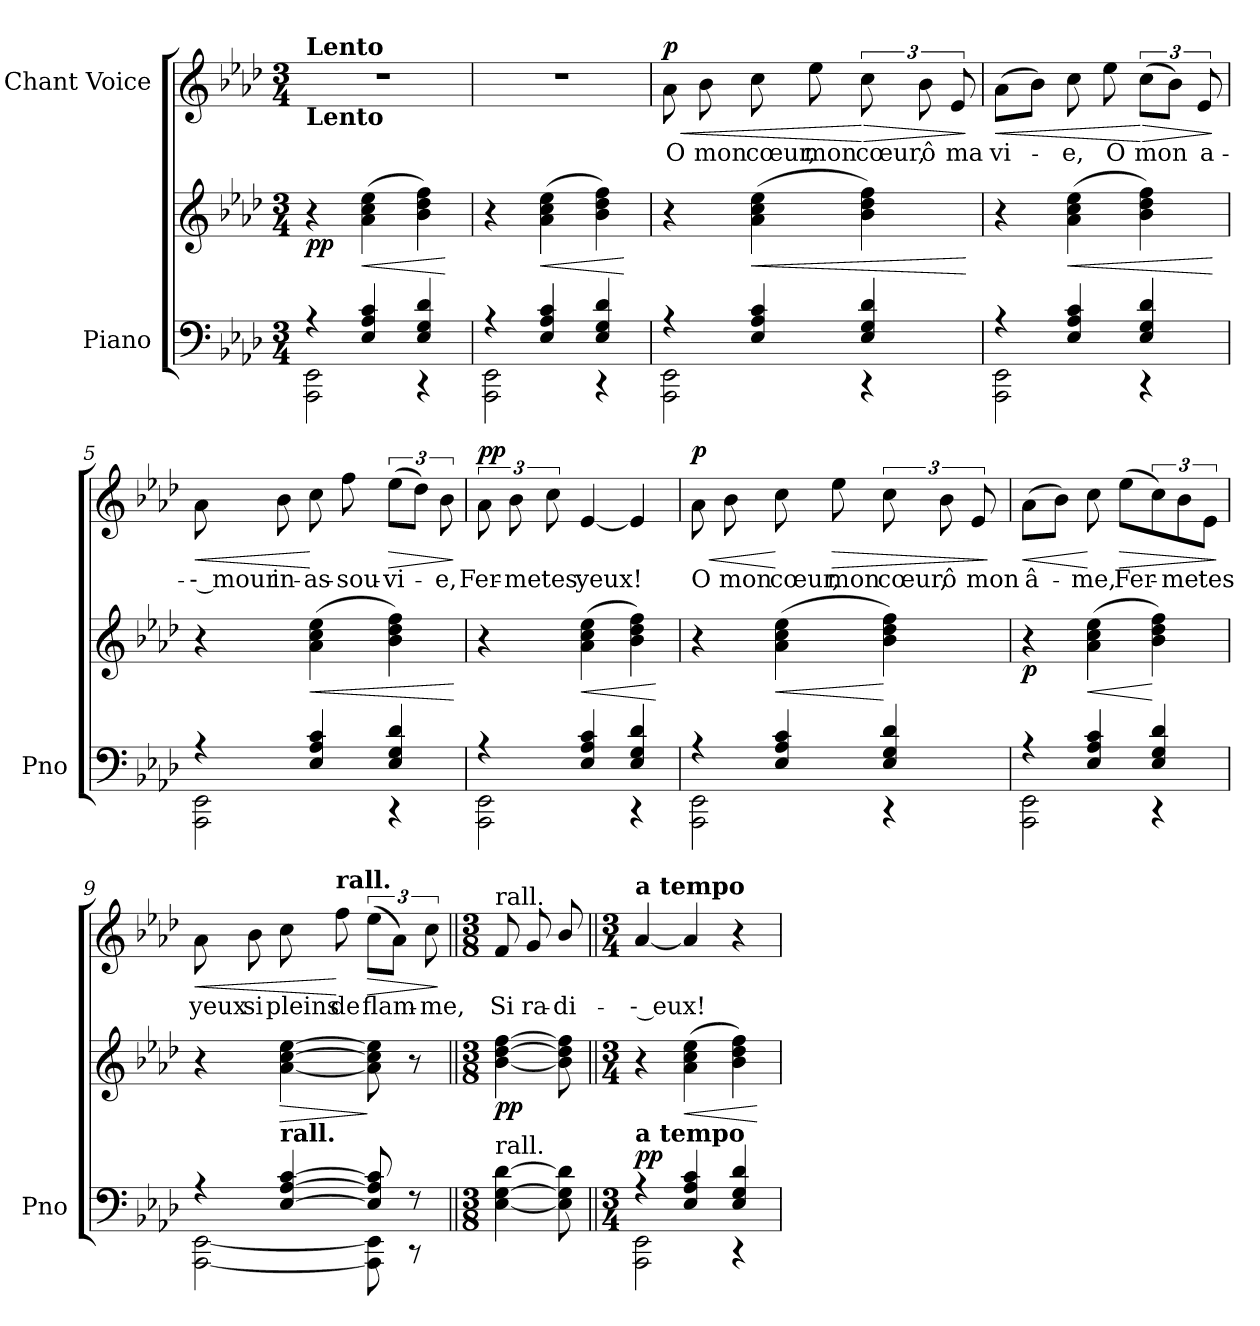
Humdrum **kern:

**kern	**kern	**dynam	**kern	**text	**dynam
*part2	*part2	*part2	*part1	*part1	*part1
*staff3	*staff2	*staff2/3	*staff1	*staff1	*staff1
*I"Piano	*	*	*I"Chant Voice	*	*
*I'Pno	*	*	*	*	*
*clefF4	*clefG2	*	*clefG2	*	*
*k[b-e-a-d-]	*k[b-e-a-d-]	*	*k[b-e-a-d-]	*	*
*M3/4	*M3/4	*	*M3/4	*	*
*MM42	*MM42	*	*MM42	*	*
=1	=1	=1	=1	=1	=1
*^	*	*	*	*	*
!	!	!	!	!LO:TX:a:B:t=Lento	!	!
!	!	!	!	!LO:TX:b:B:t=Lento	!	!
!	!	!	!LO:DY:b	!	!	!
4r	2AAA-\ 2EE-\	4r	pp	2.r	.	.
!	!	!	!LO:HP:b	!	!	!
4E-/ 4A-/ 4c/	.	(4a-\ 4cc\ 4ee-\	<	.	.	.
4E-/ 4G/ 4d-/	4r	4b-\ 4dd-\ 4ff\)	.	.	.	.
*v	*v	*	*	*	*	*
.	.	[	.	.	.
=2	=2	=2	=2	=2	=2
*^	*	*	*	*	*
4r	2AAA-\ 2EE-\	4r	.	2.r	.	.
!	!	!	!LO:HP:b	!	!	!
4E-/ 4A-/ 4c/	.	(4a-\ 4cc\ 4ee-\	<	.	.	.
4E-/ 4G/ 4d-/	4r	4b-\ 4dd-\ 4ff\)	.	.	.	.
*v	*v	*	*	*	*	*
.	.	[	.	.	.
=3	=3	=3	=3	=3	=3
*^	*	*	*	*	*
!	!	!	!	!	!LO:LY:b	!LO:HP:b
!	!	!	!	!	!	!LO:DY:n=1:a
4r	2AAA-\ 2EE-\	4r	.	8a-\	O	< p
!	!	!	!	!	!LO:LY:b	!
.	.	.	.	8b-\	mon	.
!	!	!	!LO:HP:b	!	!LO:LY:b	!
4E-/ 4A-/ 4c/	.	(4a-\ 4cc\ 4ee-\	<	8cc\	cœur,	.
!	!	!	!	!	!LO:LY:b	!
.	.	.	.	8ee-\	mon	.
!	!	!	!	!	!LO:LY:b	!LO:HP:n=1:b
4E-/ 4G/ 4d-/	4r	4b-\ 4dd-\ 4ff\)	.	12cc\	cœur,	[ >
!	!	!	!	!	!LO:LY:b	!
.	.	.	.	12b-\	ô	.
!	!	!	!	!	!LO:LY:b	!
.	.	.	.	12e-/	ma	.
*v	*v	*	*	*	*	*
.	.	[	.	.	]
=4	=4	=4	=4	=4	=4
*^	*	*	*	*	*
!	!	!	!	!	!LO:LY:b	!LO:HP:b
4r	2AAA-\ 2EE-\	4r	.	(8a-\L	vi-	<
.	.	.	.	8b-\J)	.	.
!	!	!	!LO:HP:b	!	!LO:LY:b	!
4E-/ 4A-/ 4c/	.	(4a-\ 4cc\ 4ee-\	<	8cc\	-e,	.
!	!	!	!	!	!LO:LY:b	!
.	.	.	.	8ee-\	O	.
!	!	!	!	!	!LO:LY:b	!LO:HP:n=1:b
4E-/ 4G/ 4d-/	4r	4b-\ 4dd-\ 4ff\)	.	(12cc\L	mon	[ >
.	.	.	.	12b-\J)	.	.
!	!	!	!	!	!LO:LY:b	!
.	.	.	.	12e-/	a-	.
*v	*v	*	*	*	*	*
.	.	[	.	.	]
!!LO:LB:g=z
=5	=5	=5	=5	=5	=5
*^	*	*	*	*	*
!	!	!	!	!	!LO:LY:b	!LO:HP:b
4r	2AAA-\ 2EE-\	4r	.	8a-\	-- mour	<
!	!	!	!	!	!LO:LY:b	!
.	.	.	.	8b-\	in-	.
!	!	!	!LO:HP:b	!	!LO:LY:b	!
4E-/ 4A-/ 4c/	.	(4a-\ 4cc\ 4ee-\	<	8cc\	-as-	[
!	!	!	!	!	!LO:LY:b	!
.	.	.	.	8ff\	-sou-	.
!	!	!	!	!	!LO:LY:b	!LO:HP:b
4E-/ 4G/ 4d-/	4r	4b-\ 4dd-\ 4ff\)	.	(12ee-\L	-vi-	>
.	.	.	.	12dd-\J)	.	.
!	!	!	!	!	!LO:LY:b	!
.	.	.	.	12b-\	-e,	.
*v	*v	*	*	*	*	*
.	.	[	.	.	]
=6	=6	=6	=6	=6	=6
*^	*	*	*	*	*
!	!	!	!	!	!LO:LY:b	!LO:DY:a
4r	2AAA-\ 2EE-\	4r	.	12a-\	Fer-	pp
!	!	!	!	!	!LO:LY:b	!
.	.	.	.	12b-\	-me	.
!	!	!	!	!	!LO:LY:b	!
.	.	.	.	12cc\	tes	.
!	!	!	!LO:HP:b	!	!LO:LY:b	!
4E-/ 4A-/ 4c/	.	(4a-\ 4cc\ 4ee-\	<	[4e-/	yeux!	.
4E-/ 4G/ 4d-/	4r	4b-\ 4dd-\ 4ff\)	.	4e-/]	.	.
*v	*v	*	*	*	*	*
.	.	[	.	.	.
=7	=7	=7	=7	=7	=7
*^	*	*	*	*	*
!	!	!	!	!	!LO:LY:b	!LO:HP:b
!	!	!	!	!	!	!LO:DY:n=1:a
4r	2AAA-\ 2EE-\	4r	.	8a-\	O	< p
!	!	!	!	!	!LO:LY:b	!
.	.	.	.	8b-\	mon	.
!	!	!	!LO:HP:b	!	!LO:LY:b	!
4E-/ 4A-/ 4c/	.	(4a-\ 4cc\ 4ee-\	<	8cc\	cœur,	[
!	!	!	!	!	!LO:LY:b	!LO:HP:b
.	.	.	.	8ee-\	mon	>
!	!	!	!	!	!LO:LY:b	!
4E-/ 4G/ 4d-/	4r	4b-\ 4dd-\ 4ff\)	[	12cc\	cœur,	.
!	!	!	!	!	!LO:LY:b	!
.	.	.	.	12b-\	ô	.
!	!	!	!	!	!LO:LY:b	!
.	.	.	.	12e-/	mon	.
*v	*v	*	*	*	*	*
.	.	.	.	.	]
!!LO:LB:g=z
=8	=8	=8	=8	=8	=8
*^	*	*	*	*	*
!	!	!	!LO:DY:b	!	!LO:LY:b	!LO:HP:b
4r	2AAA-\ 2EE-\	4r	p	(8a-\L	â-	<
.	.	.	.	8b-\J)	.	.
!	!	!	!LO:HP:b	!	!LO:LY:b	!
4E-/ 4A-/ 4c/	.	(4a-\ 4cc\ 4ee-\	<	8cc\	-me,	[
!	!	!	!	!	!LO:LY:b	!LO:HP:b
.	.	.	.	(8ee-\L	Fer-	>
4E-/ 4G/ 4d-/	4r	4b-\ 4dd-\ 4ff\)	[	12cc\J)	.	.
!	!	!	!	!	!LO:LY:b	!
.	.	.	.	12b-\	-me	.
!	!	!	!	!	!LO:LY:b	!
.	.	.	.	12e-/	tes	.
*v	*v	*	*	*	*	*
.	.	.	.	.	]
=9	=9	=9	=9	=9	=9
*^	*	*	*	*	*
!	!	!	!	!	!LO:LY:b	!LO:HP:b
4r	[2AAA-\ [>2EE-\	4r	.	8a-\	yeux	<
!	!	!	!	!	!LO:LY:b	!
.	.	.	.	8b-\	si	.
!	!	!LO:TX:b:B:t=rall.	!	!	!	!
!	!	!	!LO:HP:b	!	!LO:LY:b	!
!	!	!	!LO:DY:n=1:b	!	!	!
!	!	!	!LO:DY:n=2:b	!	!	!
[<4E-/ [4A-/ [4c/	.	[4a-\ [4cc\ [4ee-\	> other-dynamics f	8cc\	pleins	.
!	!	!	!	!LO:TX:a:B:t=rall.	!	!
!	!	!	!	!	!LO:LY:b	!
.	.	.	.	8ff\	de	[
!	!	!	!	!	!LO:LY:b	!LO:HP:b
8E-/] 8A-/] 8c/]	8AAA-\] 8EE-\]	8a-\] 8cc\] 8ee-\]	]	(12ee-\L	flam-	>
.	.	.	.	12a-\J)	.	.
8r	8r	8r	.	.	.	.
!	!	!	!	!	!LO:LY:b	!
.	.	.	.	12cc\	-me,	.
*v	*v	*	*	*	*	*
.	.	.	.	.	]
=10||	=10||	=10||	=10||	=10||	=10||
*M3/8	*M3/8	*	*M3/8	*	*
!	!	!	!LO:TX:a:t=rall.	!	!
!LO:TX:a:t=rall.	!	!	!	!	!
!	!	!LO:DY:b	!	!LO:LY:b	!
[4E-\ [4G\ [4d-\	[4b-\ [4dd-\ [4ff\	pp	8f/	Si	.
!	!	!	!	!LO:LY:b	!
.	.	.	8g/	ra-	.
!	!	!	!	!LO:LY:b	!
8E-\] 8G\] 8d-\]	8b-\] 8dd-\] 8ff\]	.	8b-/	-di-	.
!!LO:LB:g=z
=11||	=11||	=11||	=11||	=11||	=11||
*M3/4	*M3/4	*	*M3/4	*	*
*^	*	*	*	*	*
!	!	!	!	!LO:TX:a:B:t=a tempo	!	!
!	!	!LO:TX:b:B:t=a tempo	!	!	!	!
!	!	!	!LO:DY:a=2	!	!LO:LY:b	!
4r	2AAA-\ 2EE-\	4r	pp	[4a-/	-- eux!	.
!	!	!	!LO:HP:b	!	!	!
4E-/ 4A-/ 4c/	.	(4a-\ 4cc\ 4ee-\	<	4a-/]	.	.
4E-/ 4G/ 4d-/	4r	4b-\ 4dd-\ 4ff\)	.	4r	.	.
*v	*v	*	*	*	*	*
.	.	[	.	.	.
=	=	=	=	=	=
*-	*-	*-	*-	*-	*-
